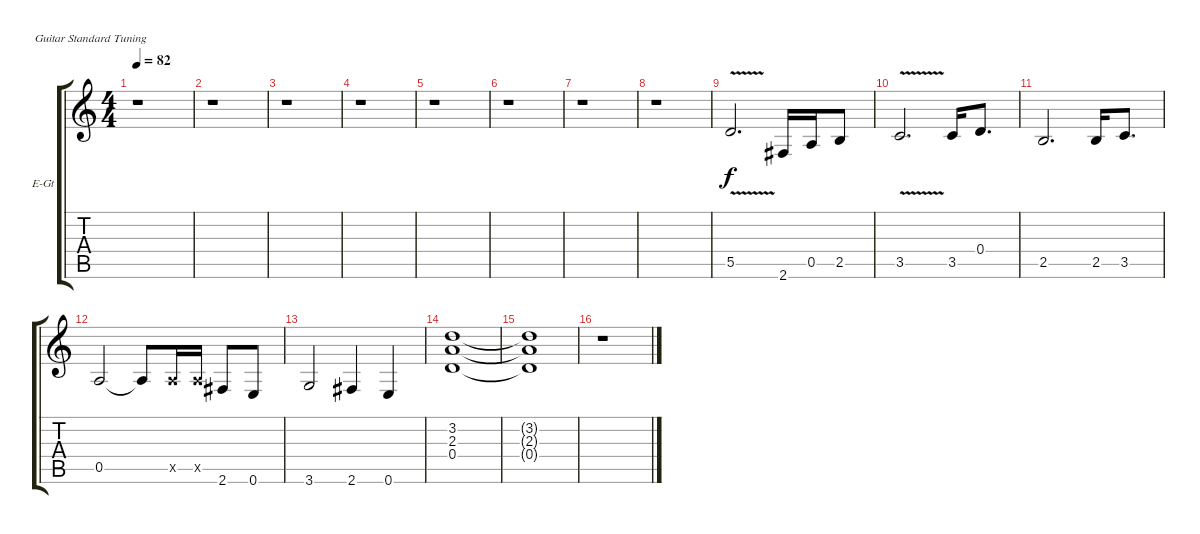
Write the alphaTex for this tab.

\bracketExtendMode groupsimilarinstruments
\firstSystemTrackNameOrientation horizontal
\otherSystemsTrackNameOrientation horizontal
\track ("Guitar 5" "E-Gt") {instrument acousticgrandpiano}
\staff {score tabs}
\tuning (E4 B3 G3 D3 A2 E2)
\displaytranspose 12
\ts (4 4)
\tempo 82
\clef g2
\ks c
r.1{dy f} |
r.1 |
r.1 |
r.1 |
r.1 |
r.1 |
r.1 |
r.1 |
5.5{v}.2{d} 2.6.16 0.5.16 2.5.8 |
3.5{v}.2{d} 3.5.16 0.4.8{d} |
2.5.2{d} 2.5.16 3.5.8{d} |
0.5.2 0.5{t}.8 0.5{x}.16 0.5{x}.16 2.6.8 0.6.8 |
3.6.2 2.6.4 0.6.4 |
(3.2 2.3 0.4).1 |
(3.2{t} 2.3{t} 0.4{t}).1 |
r.1
